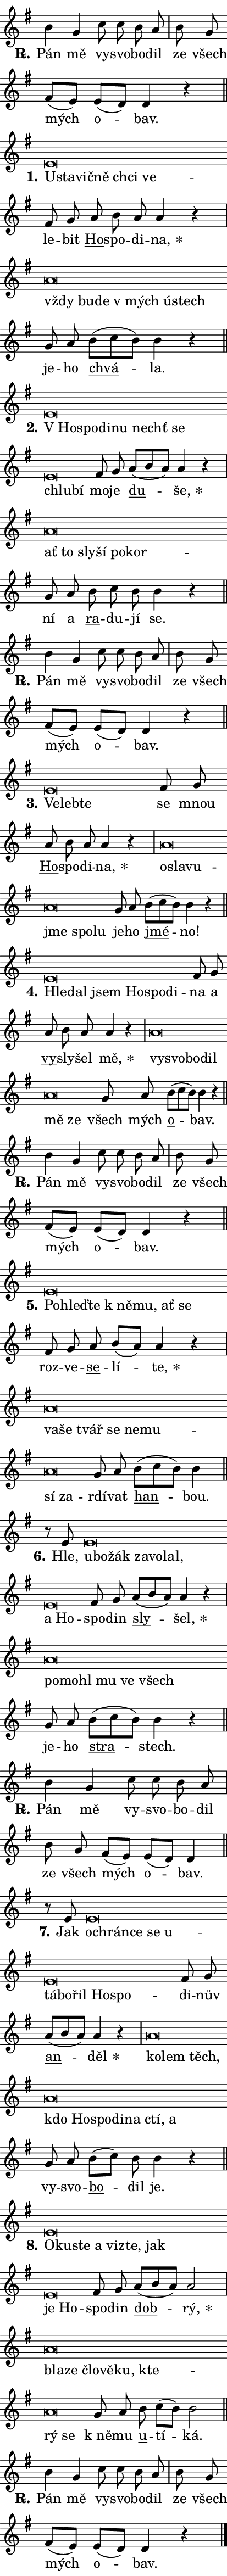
\version "2.22.1"
\header { tagline = "" }
\paper {
  indent = 0\cm
  top-margin = 0\cm
  right-margin = 0\cm
  bottom-margin = 0\cm
  left-margin = 0\cm
  paper-width = 7\cm
  page-breaking = #ly:one-page-breaking
  system-system-spacing.basic-distance = #11
  score-system-spacing.basic-distance = #11
  ragged-last = ##f
}


%% Author: Thomas Morley
%% https://lists.gnu.org/archive/html/lilypond-user/2020-05/msg00002.html
#(define (line-position grob)
"Returns position of @var[grob} in current system:
   @code{'start}, if at first time-step
   @code{'end}, if at last time-step
   @code{'middle} otherwise
"
  (let* ((col (ly:item-get-column grob))
         (ln (ly:grob-object col 'left-neighbor))
         (rn (ly:grob-object col 'right-neighbor))
         (col-to-check-left (if (ly:grob? ln) ln col))
         (col-to-check-right (if (ly:grob? rn) rn col))
         (break-dir-left
           (and
             (ly:grob-property col-to-check-left 'non-musical #f)
             (ly:item-break-dir col-to-check-left)))
         (break-dir-right
           (and
             (ly:grob-property col-to-check-right 'non-musical #f)
             (ly:item-break-dir col-to-check-right))))
        (cond ((eqv? 1 break-dir-left) 'start)
              ((eqv? -1 break-dir-right) 'end)
              (else 'middle))))

#(define (tranparent-at-line-position vctor)
  (lambda (grob)
  "Relying on @code{line-position} select the relevant enry from @var{vctor}.
Used to determine transparency,"
    (case (line-position grob)
      ((end) (not (vector-ref vctor 0)))
      ((middle) (not (vector-ref vctor 1)))
      ((start) (not (vector-ref vctor 2))))))

noteHeadBreakVisibility =
#(define-music-function (break-visibility)(vector?)
"Makes @code{NoteHead}s transparent relying on @var{break-visibility}"
#{
  \override NoteHead.transparent =
    #(tranparent-at-line-position break-visibility)
#})

#(define delete-ledgers-for-transparent-note-heads
  (lambda (grob)
    "Reads whether a @code{NoteHead} is transparent.
If so this @code{NoteHead} is removed from @code{'note-heads} from
@var{grob}, which is supposed to be @code{LedgerLineSpanner}.
As a result ledgers are not printed for this @code{NoteHead}"
    (let* ((nhds-array (ly:grob-object grob 'note-heads))
           (nhds-list
             (if (ly:grob-array? nhds-array)
                 (ly:grob-array->list nhds-array)
                 '()))
           ;; Relies on the transparent-property being done before
           ;; Staff.LedgerLineSpanner.after-line-breaking is executed.
           ;; This is fragile ...
           (to-keep
             (remove
               (lambda (nhd)
                 (ly:grob-property nhd 'transparent #f))
               nhds-list)))
      ;; TODO find a better method to iterate over grob-arrays, similiar
      ;; to filter/remove etc for lists
      ;; For now rebuilt from scratch
      (set! (ly:grob-object grob 'note-heads)  '())
      (for-each
        (lambda (nhd)
          (ly:pointer-group-interface::add-grob grob 'note-heads nhd))
        to-keep))))

hideNotes = {
  \noteHeadBreakVisibility #begin-of-line-visible
}
unHideNotes = {
  \noteHeadBreakVisibility #all-visible
}

% work-around for resetting accidentals
% https://lilypond.org/doc/v2.23/Documentation/notation/displaying-rhythms#unmetered-music
cadenzaMeasure = {
  \cadenzaOff
  \partial 1024 s1024
  \cadenzaOn
}

#(define-markup-command (accent layout props text) (markup?)
  "Underline accented syllable"
  (interpret-markup layout props
    #{\markup \override #'(offset . 4.3) \underline { #text }#}))

responsum = \markup \concat {
  "R" \hspace #-1.05 \path #0.1 #'((moveto 0 0.07) (lineto 0.9 0.8)) \hspace #0.05 "."
}

\layout {
    \context {
        \Staff
        \remove "Time_signature_engraver"
        \override LedgerLineSpanner.after-line-breaking = #delete-ledgers-for-transparent-note-heads
    }
    \context {
        \Voice {
            \override NoteHead.output-attributes = #'((class . "notehead"))
            \override Hairpin.height = #0.55
        }
    }
    \context {
        \Lyrics {
            \override StanzaNumber.output-attributes = #'((class . "stanzanumber"))
            \override LyricSpace.minimum-distance = #0.9
            \override LyricText.font-name = #"TeX Gyre Schola"
            \override LyricText.font-size = 1
            \override StanzaNumber.font-name = #"TeX Gyre Schola Bold"
            \override StanzaNumber.font-size = 1
        }
    }
}

% magnetic-lyrics.ily
%
%   written by
%     Jean Abou Samra <jean@abou-samra.fr>
%     Werner Lemberg <wl@gnu.org>
%
%   adapted by
%     Jiri Hon <jiri.hon@gmail.com>
%
% Version 2022-Apr-15

% https://www.mail-archive.com/lilypond-user@gnu.org/msg149350.html

#(define (Left_hyphen_pointer_engraver context)
   "Collect syllable-hyphen-syllable occurrences in lyrics and store
them in properties.  This engraver only looks to the left.  For
example, if the lyrics input is @code{foo -- bar}, it does the
following.

@itemize @bullet
@item
Set the @code{text} property of the @code{LyricHyphen} grob between
@q{foo} and @q{bar} to @code{foo}.

@item
Set the @code{left-hyphen} property of the @code{LyricText} grob with
text @q{foo} to the @code{LyricHyphen} grob between @q{foo} and
@q{bar}.
@end itemize

Use this auxiliary engraver in combination with the
@code{lyric-@/text::@/apply-@/magnetic-@/offset!} hook."
   (let ((hyphen #f)
         (text #f))
     (make-engraver
      (acknowledgers
       ((lyric-syllable-interface engraver grob source-engraver)
        (set! text grob)))
      (end-acknowledgers
       ((lyric-hyphen-interface engraver grob source-engraver)
        ;(when (not (grob::has-interface grob 'lyric-space-interface))
          (set! hyphen grob)));)
      ((stop-translation-timestep engraver)
       (when (and text hyphen)
         (ly:grob-set-object! text 'left-hyphen hyphen))
       (set! text #f)
       (set! hyphen #f)))))

#(define (lyric-text::apply-magnetic-offset! grob)
   "If the space between two syllables is less than the value in
property @code{LyricText@/.details@/.squash-threshold}, move the right
syllable to the left so that it gets concatenated with the left
syllable.

Use this function as a hook for
@code{LyricText@/.after-@/line-@/breaking} if the
@code{Left_@/hyphen_@/pointer_@/engraver} is active."
   (let ((hyphen (ly:grob-object grob 'left-hyphen #f)))
     (when hyphen
       (let ((left-text (ly:spanner-bound hyphen LEFT)))
         (when (grob::has-interface left-text 'lyric-syllable-interface)
           (let* ((common (ly:grob-common-refpoint grob left-text X))
                  (this-x-ext (ly:grob-extent grob common X))
                  (left-x-ext
                   (begin
                     ;; Trigger magnetism for left-text.
                     (ly:grob-property left-text 'after-line-breaking)
                     (ly:grob-extent left-text common X)))
                  ;; `delta` is the gap width between two syllables.
                  (delta (- (interval-start this-x-ext)
                            (interval-end left-x-ext)))
                  (details (ly:grob-property grob 'details))
                  (threshold (assoc-get 'squash-threshold details 0.2)))
             (when (< delta threshold)
               (let* (;; We have to manipulate the input text so that
                      ;; ligatures crossing syllable boundaries are not
                      ;; disabled.  For languages based on the Latin
                      ;; script this is essentially a beautification.
                      ;; However, for non-Western scripts it can be a
                      ;; necessity.
                      (lt (ly:grob-property left-text 'text))
                      (rt (ly:grob-property grob 'text))
                      (is-space (grob::has-interface hyphen 'lyric-space-interface))
                      (space (if is-space " " ""))
                      (space-markup (grob-interpret-markup grob " "))
                      (space-size (interval-length (ly:stencil-extent space-markup X)))
                      (extra-delta (if is-space space-size 0))
                      ;; Append new syllable.
                      (ltrt-space (if (and (string? lt) (string? rt))
                                (string-append lt space rt)
                                (make-concat-markup (list lt space rt))))
                      ;; Right-align `ltrt` to the right side.
                      (ltrt-space-markup (grob-interpret-markup
                               grob
                               (make-translate-markup
                                (cons (interval-length this-x-ext) 0)
                                (make-right-align-markup ltrt-space)))))
                 (begin
                   ;; Don't print `left-text`.
                   (ly:grob-set-property! left-text 'stencil #f)
                   ;; Set text and stencil (which holds all collected
                   ;; syllables so far) and shift it to the left.
                   (ly:grob-set-property! grob 'text ltrt-space)
                   (ly:grob-set-property! grob 'stencil ltrt-space-markup)
                   (ly:grob-translate-axis! grob (- (- delta extra-delta)) X))))))))))


#(define (lyric-hyphen::displace-bounds-first grob)
   ;; Make very sure this callback isn't triggered too early.
   (let ((left (ly:spanner-bound grob LEFT))
         (right (ly:spanner-bound grob RIGHT)))
     (ly:grob-property left 'after-line-breaking)
     (ly:grob-property right 'after-line-breaking)
     (ly:lyric-hyphen::print grob)))

squashThreshold = #0.4

\layout {
  \context {
    \Lyrics
    \consists #Left_hyphen_pointer_engraver
    \override LyricText.after-line-breaking =
      #lyric-text::apply-magnetic-offset!
    \override LyricHyphen.stencil = #lyric-hyphen::displace-bounds-first
    \override LyricText.details.squash-threshold = \squashThreshold
    \override LyricHyphen.minimum-distance = 0
    \override LyricHyphen.minimum-length = \squashThreshold
  }
}

squash = \override LyricText.details.squash-threshold = 9999
unSquash = \override LyricText.details.squash-threshold = \squashThreshold

left = \override LyricText.self-alignment-X = #LEFT
unLeft = \revert LyricText.self-alignment-X

starOffset = #(lambda (grob) 
                (let ((x_offset (ly:self-alignment-interface::aligned-on-x-parent grob)))
                  (if (= x_offset 0) 0 (+ x_offset 1.2))))

star = #(define-music-function (syllable)(string?)
"Append star separator at the end of a syllable"
#{
  \once \override LyricText.X-offset = #starOffset
  \lyricmode { \markup {
    #syllable
    \override #'((font-name . "TeX Gyre Schola Bold")) \hspace #0.2 \lower #0.65 \larger "*"
  } }
#})

starAccent = #(define-music-function (syllable)(string?)
"Append star separator at the end of a syllable and make accent"
#{
  \once \override LyricText.X-offset = #starOffset
  \lyricmode { \markup {
    \accent #syllable
    \override #'((font-name . "TeX Gyre Schola Bold")) \hspace #0.2 \lower #0.65 \larger "*"
  } }
#})

breath = #(define-music-function (syllable)(string?)
"Append breathing indicator at the end of a syllable"
#{
  \lyricmode { \markup { #syllable "+" } }
#})

optionalBreath = #(define-music-function (syllable)(string?)
"Append optional breathing indicator at the end of a syllable"
#{
  \lyricmode { \markup { #syllable "(+)" } }
#})


\score {
    <<
        \new Voice = "melody" { \cadenzaOn \key g \major \relative { b'4 g c8 c b a \cadenzaMeasure \bar "|" b g \bar "" fis[( e)] \bar "" e[( d)] d4 r \cadenzaMeasure \bar "||" \break }
\relative { e'\breve*1/16 \hideNotes \breve*1/16 \bar "" \breve*1/16 \bar "" \breve*1/16 \bar "" \breve*1/16 \breve*1/16 \bar "" \unHideNotes fis8 g \bar "" a b a a4 r \cadenzaMeasure \bar "|" a\breve*1/16 \hideNotes \breve*1/16 \bar "" \breve*1/16 \bar "" \breve*1/16 \bar "" \breve*1/16 \breve*1/16 \bar "" \unHideNotes g8 a \bar "" b[( c b)] b4 r \cadenzaMeasure \bar "||" \break }
\relative { e'\breve*1/16 \hideNotes \breve*1/16 \bar "" \breve*1/16 \bar "" \breve*1/16 \bar "" \breve*1/16 \bar "" \breve*1/16 \bar "" \breve*1/16 \breve*1/16 \bar "" \unHideNotes fis8 g \bar "" a[( b a)] a4 r \cadenzaMeasure \bar "|" a\breve*1/16 \hideNotes \breve*1/16 \bar "" \breve*1/16 \bar "" \breve*1/16 \bar "" \breve*1/16 \breve*1/16 \bar "" \unHideNotes g8 a \bar "" b c b b4 r \cadenzaMeasure \bar "||" \break }
\relative { b'4 g c8 c b a \cadenzaMeasure \bar "|" b g \bar "" fis[( e)] \bar "" e[( d)] d4 r \cadenzaMeasure \bar "||" \break }
\relative { e'\breve*1/16 \hideNotes \breve*1/16 \breve*1/16 \bar "" \unHideNotes fis8 g \bar "" a b a a4 r \cadenzaMeasure \bar "|" a\breve*1/16 \hideNotes \breve*1/16 \bar "" \breve*1/16 \bar "" \breve*1/16 \bar "" \breve*1/16 \breve*1/16 \bar "" \unHideNotes g8 a \bar "" b[( c b)] b4 r \cadenzaMeasure \bar "||" \break }
\relative { e'\breve*1/16 \hideNotes \breve*1/16 \bar "" \breve*1/16 \bar "" \breve*1/16 \bar "" \breve*1/16 \breve*1/16 \bar "" \unHideNotes fis8 g \bar "" a b a a4 r \cadenzaMeasure \bar "|" a\breve*1/16 \hideNotes \breve*1/16 \bar "" \breve*1/16 \bar "" \breve*1/16 \bar "" \breve*1/16 \breve*1/16 \bar "" \unHideNotes g8 a \bar "" b[( c b)] b4 r \cadenzaMeasure \bar "||" \break }
\relative { b'4 g c8 c b a \cadenzaMeasure \bar "|" b g \bar "" fis[( e)] \bar "" e[( d)] d4 r \cadenzaMeasure \bar "||" \break }
\relative { e'\breve*1/16 \hideNotes \breve*1/16 \bar "" \breve*1/16 \bar "" \breve*1/16 \bar "" \breve*1/16 \bar "" \breve*1/16 \breve*1/16 \bar "" \unHideNotes fis8 g \bar "" a b[( a)] a4 r \cadenzaMeasure \bar "|" a\breve*1/16 \hideNotes \breve*1/16 \bar "" \breve*1/16 \bar "" \breve*1/16 \bar "" \breve*1/16 \bar "" \breve*1/16 \bar "" \breve*1/16 \breve*1/16 \bar "" \unHideNotes g8 a \bar "" b[( c b)] b4 \cadenzaMeasure \bar "||" \break }
\relative { r8 e'8 e\breve*1/16 \hideNotes \breve*1/16 \bar "" \breve*1/16 \bar "" \breve*1/16 \bar "" \breve*1/16 \bar "" \breve*1/16 \bar "" \breve*1/16 \breve*1/16 \bar "" \unHideNotes fis8 g \bar "" a[( b a)] a4 r \cadenzaMeasure \bar "|" a\breve*1/16 \hideNotes \breve*1/16 \bar "" \breve*1/16 \bar "" \breve*1/16 \bar "" \breve*1/16 \breve*1/16 \bar "" \unHideNotes g8 a \bar "" b[( c b)] b4 r \cadenzaMeasure \bar "||" \break }
\relative { b'4 g c8 c b a \cadenzaMeasure \bar "|" b g \bar "" fis[( e)] \bar "" e[( d)] d4 \cadenzaMeasure \bar "||" \break }
\relative { r8 e'8 e\breve*1/16 \hideNotes \breve*1/16 \bar "" \breve*1/16 \bar "" \breve*1/16 \bar "" \breve*1/16 \bar "" \breve*1/16 \bar "" \breve*1/16 \bar "" \breve*1/16 \bar "" \breve*1/16 \breve*1/16 \bar "" \unHideNotes fis8 g \bar "" a[( b a)] a4 r \cadenzaMeasure \bar "|" a\breve*1/16 \hideNotes \breve*1/16 \bar "" \breve*1/16 \bar "" \breve*1/16 \bar "" \breve*1/16 \bar "" \breve*1/16 \bar "" \breve*1/16 \bar "" \breve*1/16 \bar "" \breve*1/16 \breve*1/16 \bar "" \unHideNotes g8 a \bar "" b[( c)] b b4 r \cadenzaMeasure \bar "||" \break }
\relative { e'\breve*1/16 \hideNotes \breve*1/16 \bar "" \breve*1/16 \bar "" \breve*1/16 \bar "" \breve*1/16 \bar "" \breve*1/16 \bar "" \breve*1/16 \bar "" \breve*1/16 \breve*1/16 \bar "" \unHideNotes fis8 g \bar "" a[( b a)] a2 \cadenzaMeasure \bar "|" a\breve*1/16 \hideNotes \breve*1/16 \bar "" \breve*1/16 \bar "" \breve*1/16 \bar "" \breve*1/16 \bar "" \breve*1/16 \bar "" \breve*1/16 \breve*1/16 \bar "" \unHideNotes g8 a \bar "" b c[( b)] b2 \cadenzaMeasure \bar "||" \break }
\relative { b'4 g c8 c b a \cadenzaMeasure \bar "|" b g \bar "" fis[( e)] \bar "" e[( d)] d4 r \cadenzaMeasure \bar "||" \break } \bar "|." }
        \new Lyrics \lyricsto "melody" { \lyricmode { \set stanza = \responsum
Pán mě vy -- svo -- bo -- dil ze všech mých o -- bav.
\set stanza = "1."
\left U -- \squash sta -- vič -- ně chci ve -- \unLeft \unSquash le -- bit \markup \accent Ho -- spo -- di -- \star na, \left vždy \squash bu -- de "v mých" ús -- tech \unLeft \unSquash je -- ho \markup \accent chvá -- la.
\set stanza = "2."
\left "V Ho" -- \squash spo -- di -- nu nechť se chlu -- bí \unLeft \unSquash mo -- je \markup \accent du -- \star še, \left ať \squash to sly -- ší po -- kor -- \unLeft \unSquash ní a \markup \accent ra -- du -- jí se.
\set stanza = \responsum
Pán mě vy -- svo -- bo -- dil ze všech mých o -- bav.
\set stanza = "3."
\left Ve -- \squash leb -- te \unLeft \unSquash se mnou \markup \accent Ho -- spo -- di -- \star na, \left o -- \squash sla -- vu -- jme spo -- lu \unLeft \unSquash je -- ho \markup \accent jmé -- no!
\set stanza = "4."
\left Hle -- \squash dal jsem Ho -- spo -- di -- \unLeft \unSquash na a \markup \accent vy -- sly -- šel \star mě, \left vy -- \squash svo -- bo -- dil mě ze \unLeft \unSquash všech mých \markup \accent o -- bav.
\set stanza = \responsum
Pán mě vy -- svo -- bo -- dil ze všech mých o -- bav.
\set stanza = "5."
\left Po -- \squash hleď -- te "k ně" -- mu, ať se \unLeft \unSquash roz -- ve -- \markup \accent se -- lí -- \star te, \left va -- \squash še tvář se ne -- mu -- sí za -- \unLeft \unSquash rdí -- vat \markup \accent han -- bou.
\set stanza = "6."
Hle, \left u -- \squash bo -- žák za -- vo -- lal, a Ho -- \unLeft \unSquash spo -- din \markup \accent sly -- \star šel, \left po -- \squash mo -- hl mu ve všech \unLeft \unSquash je -- ho \markup \accent stra -- stech.
\set stanza = \responsum
Pán mě vy -- svo -- bo -- dil ze všech mých o -- bav.
\set stanza = "7."
Jak \left o -- \squash chrán -- ce se u -- tá -- bo -- řil Ho -- spo -- \unLeft \unSquash di -- nův \markup \accent an -- \star děl \left ko -- \squash lem těch, kdo Ho -- spo -- di -- na ctí, a \unLeft \unSquash vy -- svo -- \markup \accent bo -- dil je.
\set stanza = "8."
\left O -- \squash ku -- ste a vi -- zte, jak je Ho -- \unLeft \unSquash spo -- din \markup \accent dob -- \star rý, \left bla -- \squash ze člo -- vě -- ku, kte -- rý se \unLeft \unSquash "k ně" -- mu \markup \accent u -- tí -- ká.
\set stanza = \responsum
Pán mě vy -- svo -- bo -- dil ze všech mých o -- bav. } }
    >>
    \layout {}
}
